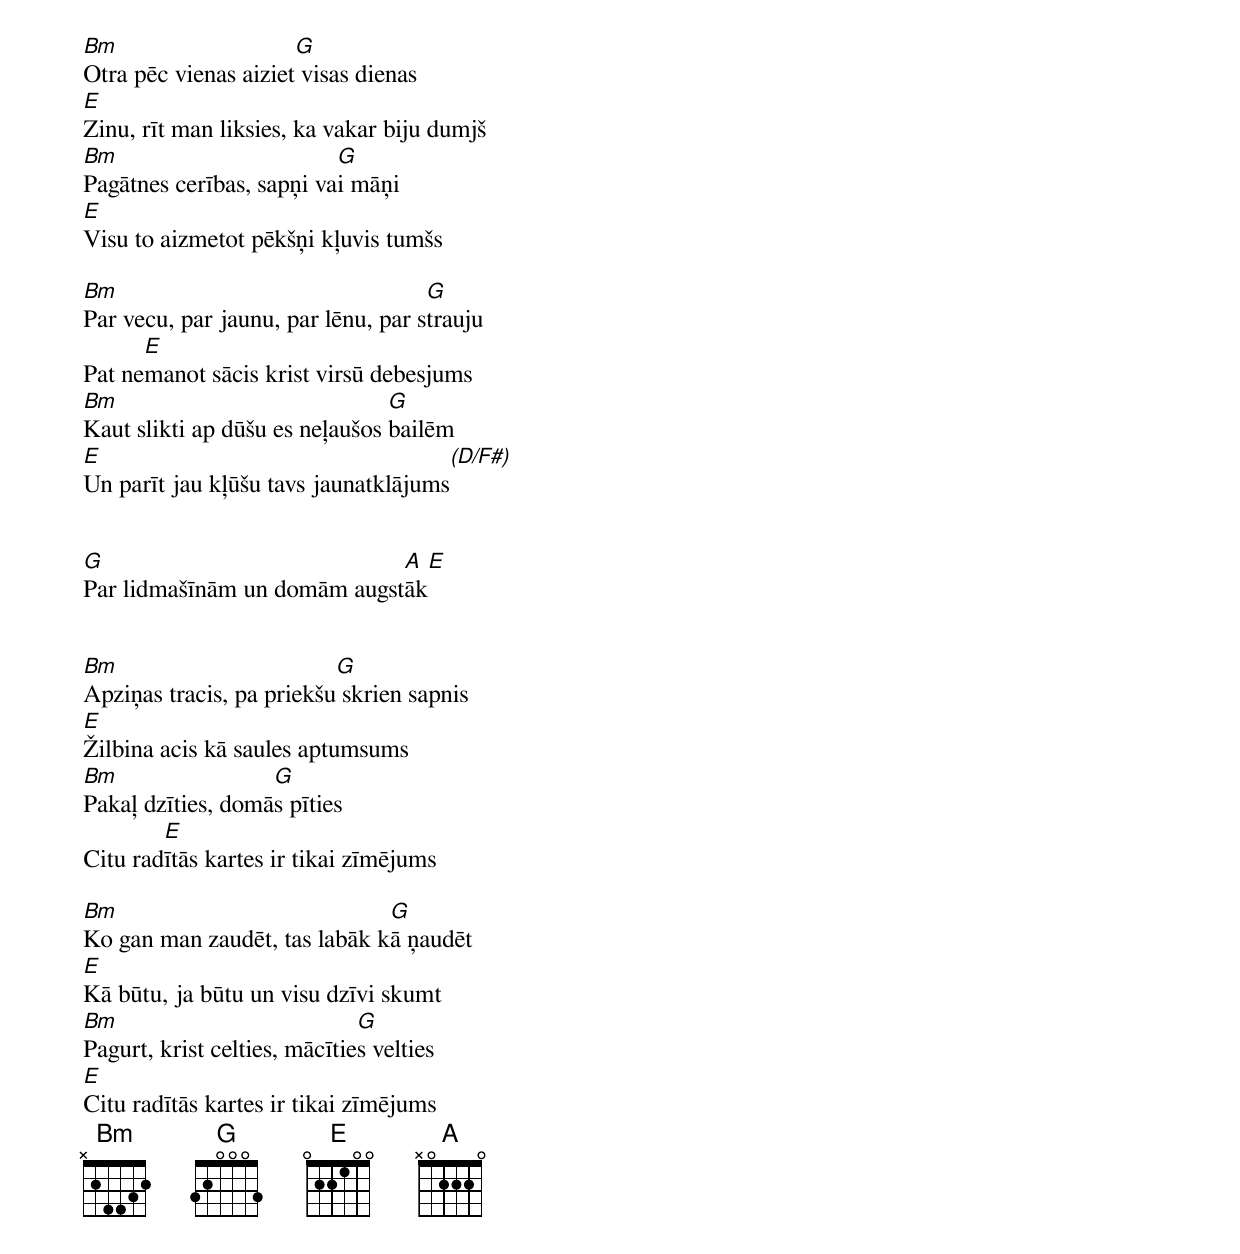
Bm                    G
Otra pēc vienas aiziet visas dienas
E
Zinu, rīt man liksies, ka vakar biju dumjš
Bm                        G
Pagātnes cerības, sapņi vai māņi
E
Visu to aizmetot pēkšņi kļuvis tumšs

Bm                                  G
Par vecu, par jaunu, par lēnu, par strauju
      E
Pat nemanot sācis krist virsū debesjums
Bm                              G
Kaut slikti ap dūšu es neļaušos bailēm
E                                                              (D/F#)
Un parīt jau kļūšu tavs jaunatklājums


G                            A                    E
Par lidmašīnām un domām augstāk


Bm                        G
Apziņas tracis, pa priekšu skrien sapnis
E
Žilbina acis kā saules aptumsums
Bm                 G
Pakaļ dzīties, domās pīties
        E
Citu radītās kartes ir tikai zīmējums

Bm                            G
Ko gan man zaudēt, tas labāk kā ņaudēt
E
Kā būtu, ja būtu un visu dzīvi skumt
Bm                            G
Pagurt, krist celties, mācīties velties
E
Citu radītās kartes ir tikai zīmējums
